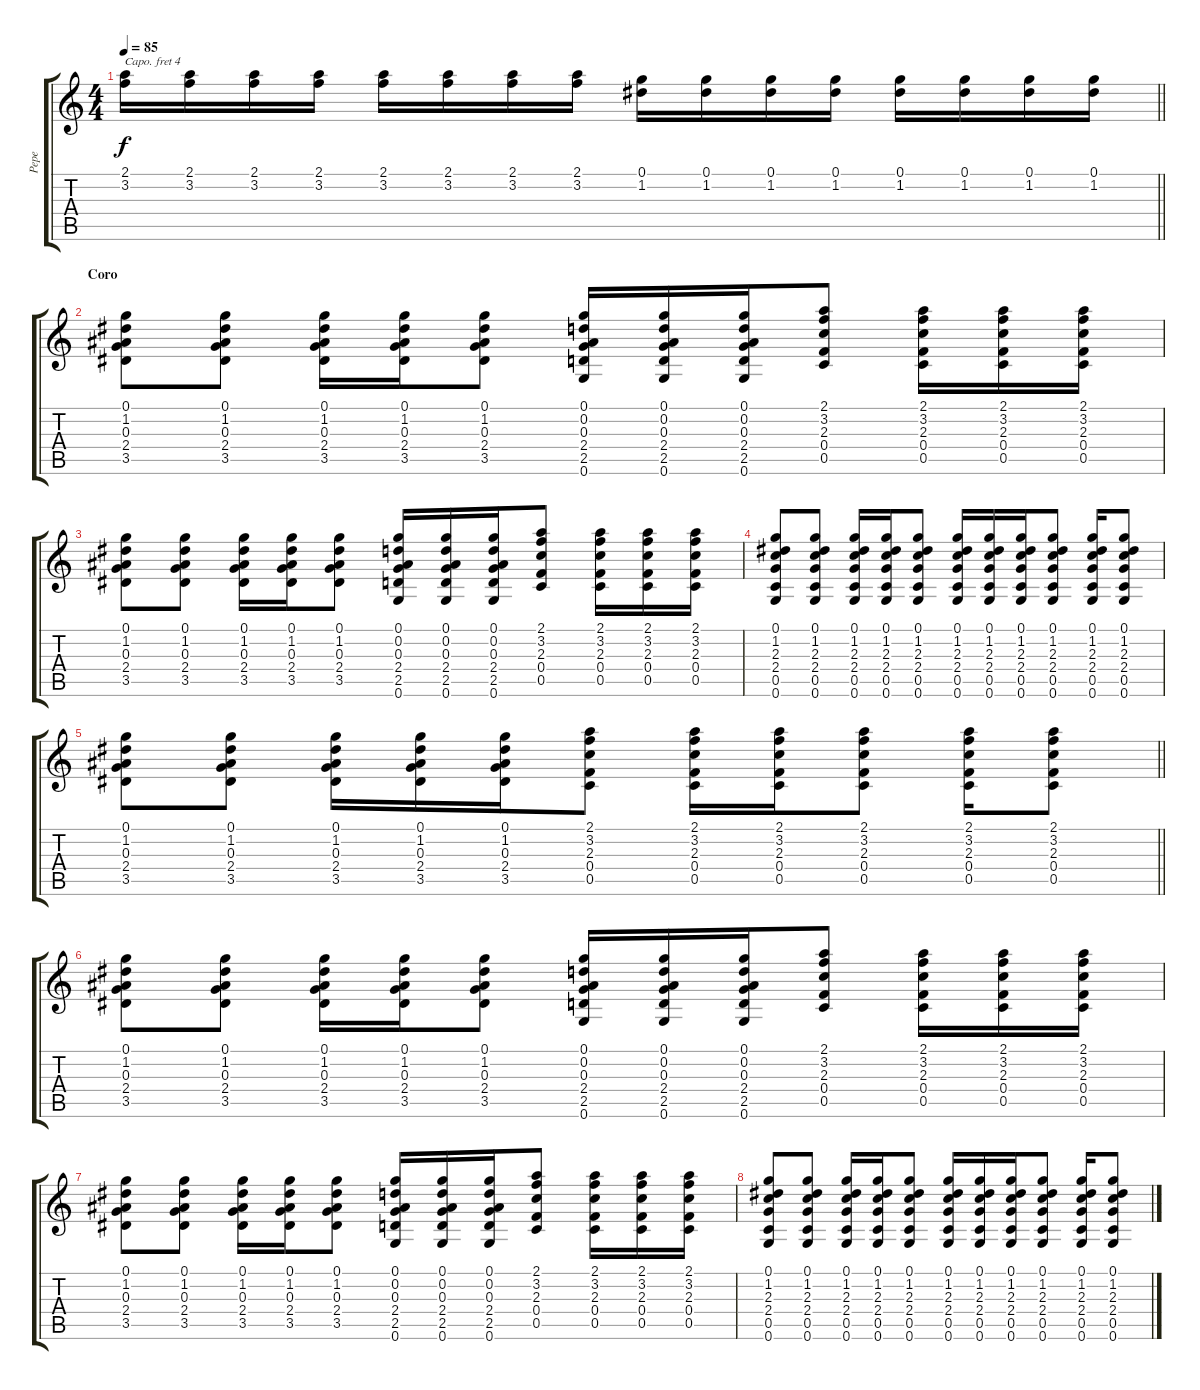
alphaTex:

\track ("Pepe" "Pepe") {instrument distortionguitar}
\staff {score tabs}
\capo 4
\tuning (Eb4 Bb3 Gb3 Db3 Ab2 Eb2) {hide}
\ts (4 4)
\tempo 85
\clef g2
\barLineRight lightlight
\ks c
(2.1 3.2).16{dy f} (2.1 3.2).16 (2.1 3.2).16 (2.1 3.2).16 (2.1 3.2).16 (2.1 3.2).16 (2.1 3.2).16 (2.1 3.2).16 (0.1 1.2).16 (0.1 1.2).16 (0.1 1.2).16 (0.1 1.2).16 (0.1 1.2).16 (0.1 1.2).16 (0.1 1.2).16 (0.1 1.2).16 |
\section ("" "Coro")
(0.1 1.2 0.3 2.4 3.5).8{instrument distortionguitar} (0.1 1.2 0.3 2.4 3.5).8 (0.1 1.2 0.3 2.4 3.5).16 (0.1 1.2 0.3 2.4 3.5).16 (0.1 1.2 0.3 2.4 3.5).8 (0.1 0.2 0.3 2.4 2.5 0.6).16 (0.1 0.2 0.3 2.4 2.5 0.6).16 (0.1 0.2 0.3 2.4 2.5 0.6).16 (2.1 3.2 2.3 0.4 0.5).8 (2.1 3.2 2.3 0.4 0.5).16 (2.1 3.2 2.3 0.4 0.5).16 (2.1 3.2 2.3 0.4 0.5).16 |
(0.1 1.2 0.3 2.4 3.5).8 (0.1 1.2 0.3 2.4 3.5).8 (0.1 1.2 0.3 2.4 3.5).16 (0.1 1.2 0.3 2.4 3.5).16 (0.1 1.2 0.3 2.4 3.5).8 (0.1 0.2 0.3 2.4 2.5 0.6).16 (0.1 0.2 0.3 2.4 2.5 0.6).16 (0.1 0.2 0.3 2.4 2.5 0.6).16 (2.1 3.2 2.3 0.4 0.5).8 (2.1 3.2 2.3 0.4 0.5).16 (2.1 3.2 2.3 0.4 0.5).16 (2.1 3.2 2.3 0.4 0.5).16 |
(0.1 1.2 2.3 2.4 0.5 0.6).8 (0.1 1.2 2.3 2.4 0.5 0.6).8 (0.1 1.2 2.3 2.4 0.5 0.6).16 (0.1 1.2 2.3 2.4 0.5 0.6).16 (0.1 1.2 2.3 2.4 0.5 0.6).8 (0.1 1.2 2.3 2.4 0.5 0.6).16 (0.1 1.2 2.3 2.4 0.5 0.6).16 (0.1 1.2 2.3 2.4 0.5 0.6).16 (0.1 1.2 2.3 2.4 0.5 0.6).8 (0.1 1.2 2.3 2.4 0.5 0.6).16 (0.1 1.2 2.3 2.4 0.5 0.6).8 |
\barLineRight lightlight
(0.1 1.2 0.3 2.4 3.5).8 (0.1 1.2 0.3 2.4 3.5).8 (0.1 1.2 0.3 2.4 3.5).16 (0.1 1.2 0.3 2.4 3.5).16 (0.1 1.2 0.3 2.4 3.5).16 (2.1 3.2 2.3 0.4 0.5).8 (2.1 3.2 2.3 0.4 0.5).16 (2.1 3.2 2.3 0.4 0.5).16 (2.1 3.2 2.3 0.4 0.5).8 (2.1 3.2 2.3 0.4 0.5).16 (2.1 3.2 2.3 0.4 0.5).8 |
(0.1 1.2 0.3 2.4 3.5).8 (0.1 1.2 0.3 2.4 3.5).8 (0.1 1.2 0.3 2.4 3.5).16 (0.1 1.2 0.3 2.4 3.5).16 (0.1 1.2 0.3 2.4 3.5).8 (0.1 0.2 0.3 2.4 2.5 0.6).16 (0.1 0.2 0.3 2.4 2.5 0.6).16 (0.1 0.2 0.3 2.4 2.5 0.6).16 (2.1 3.2 2.3 0.4 0.5).8 (2.1 3.2 2.3 0.4 0.5).16 (2.1 3.2 2.3 0.4 0.5).16 (2.1 3.2 2.3 0.4 0.5).16 |
(0.1 1.2 0.3 2.4 3.5).8 (0.1 1.2 0.3 2.4 3.5).8 (0.1 1.2 0.3 2.4 3.5).16 (0.1 1.2 0.3 2.4 3.5).16 (0.1 1.2 0.3 2.4 3.5).8 (0.1 0.2 0.3 2.4 2.5 0.6).16 (0.1 0.2 0.3 2.4 2.5 0.6).16 (0.1 0.2 0.3 2.4 2.5 0.6).16 (2.1 3.2 2.3 0.4 0.5).8 (2.1 3.2 2.3 0.4 0.5).16 (2.1 3.2 2.3 0.4 0.5).16 (2.1 3.2 2.3 0.4 0.5).16 |
(0.1 1.2 2.3 2.4 0.5 0.6).8 (0.1 1.2 2.3 2.4 0.5 0.6).8 (0.1 1.2 2.3 2.4 0.5 0.6).16 (0.1 1.2 2.3 2.4 0.5 0.6).16 (0.1 1.2 2.3 2.4 0.5 0.6).8 (0.1 1.2 2.3 2.4 0.5 0.6).16 (0.1 1.2 2.3 2.4 0.5 0.6).16 (0.1 1.2 2.3 2.4 0.5 0.6).16 (0.1 1.2 2.3 2.4 0.5 0.6).8 (0.1 1.2 2.3 2.4 0.5 0.6).16 (0.1 1.2 2.3 2.4 0.5 0.6).8
